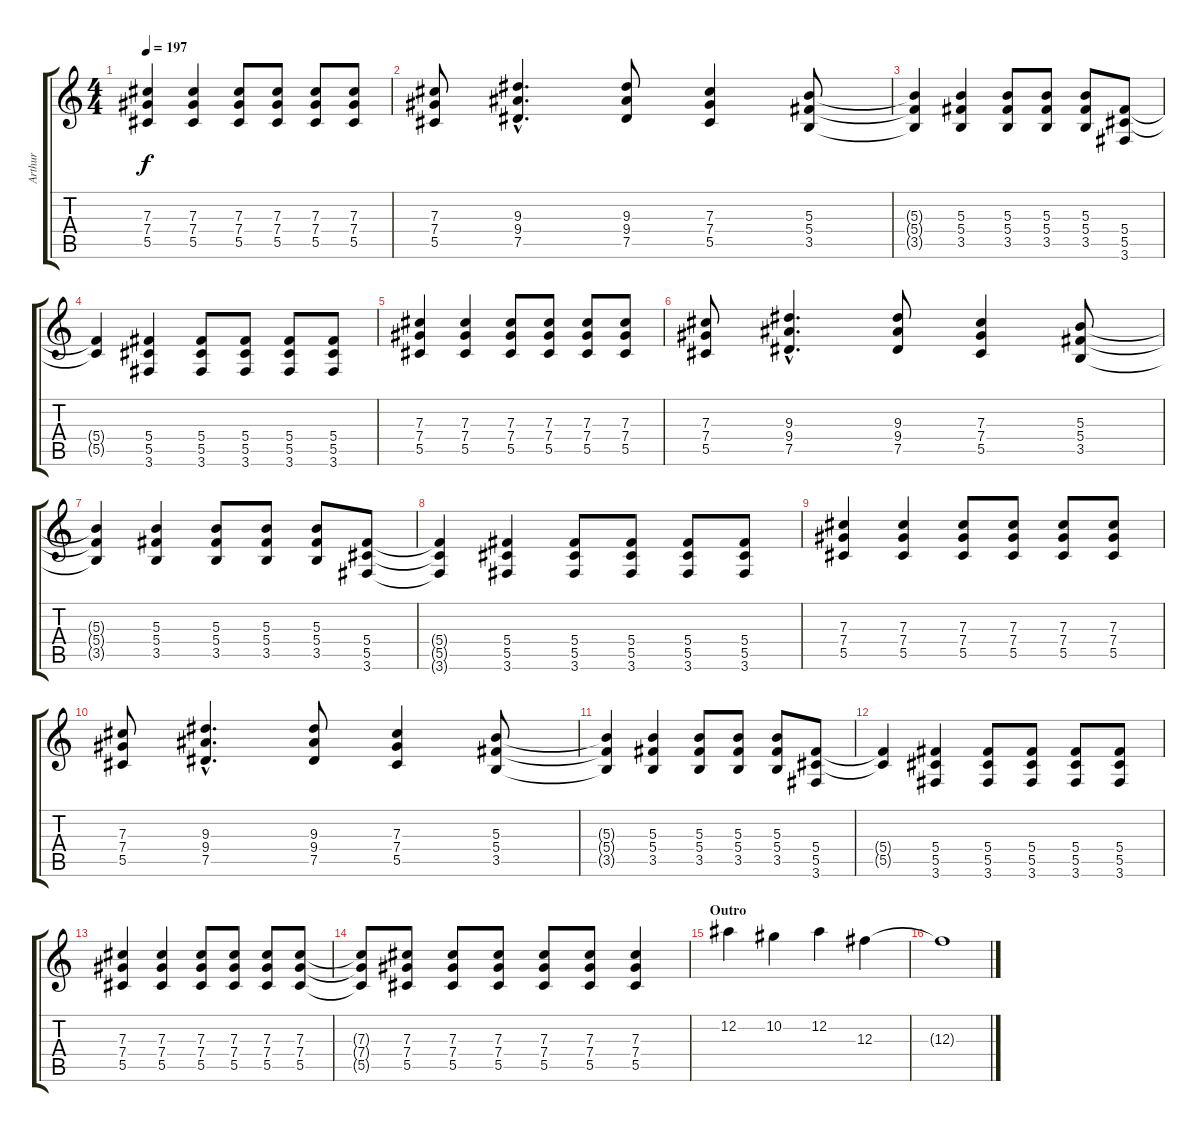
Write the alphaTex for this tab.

\track ("Arthur" "Arthur") {instrument distortionguitar}
\staff {score tabs}
\tuning (Eb4 Bb3 Gb3 Db3 Ab2 Eb2) {hide}
\ts (4 4)
\tempo 197
\clef g2
\ks c
(7.3 7.4 5.5).4{dy f} (7.3 7.4 5.5).4 (7.3 7.4 5.5).8 (7.3 7.4 5.5).8 (7.3 7.4 5.5).8 (7.3 7.4 5.5).8 |
(7.3 7.4 5.5).8 (9.3{hac} 9.4{hac} 7.5{hac}).4{d} (9.3 9.4 7.5).8 (7.3 7.4 5.5).4 (5.3 5.4 3.5).8 |
(5.3{t} 5.4{t} 3.5{t}).4 (5.3 5.4 3.5).4 (5.3 5.4 3.5).8 (5.3 5.4 3.5).8 (5.3 5.4 3.5).8 (5.4 5.5 3.6).8 |
(5.4{t} 5.5{t}).4 (5.4 5.5 3.6).4 (5.4 5.5 3.6).8 (5.4 5.5 3.6).8 (5.4 5.5 3.6).8 (5.4 5.5 3.6).8 |
(7.3 7.4 5.5).4 (7.3 7.4 5.5).4 (7.3 7.4 5.5).8 (7.3 7.4 5.5).8 (7.3 7.4 5.5).8 (7.3 7.4 5.5).8 |
(7.3 7.4 5.5).8 (9.3{hac} 9.4{hac} 7.5{hac}).4{d} (9.3 9.4 7.5).8 (7.3 7.4 5.5).4 (5.3 5.4 3.5).8 |
(5.3{t} 5.4{t} 3.5{t}).4 (5.3 5.4 3.5).4 (5.3 5.4 3.5).8 (5.3 5.4 3.5).8 (5.3 5.4 3.5).8 (5.4 5.5 3.6).8 |
(5.4{t} 5.5{t} 3.6{t}).4 (5.4 5.5 3.6).4 (5.4 5.5 3.6).8 (5.4 5.5 3.6).8 (5.4 5.5 3.6).8 (5.4 5.5 3.6).8 |
(7.3 7.4 5.5).4 (7.3 7.4 5.5).4 (7.3 7.4 5.5).8 (7.3 7.4 5.5).8 (7.3 7.4 5.5).8 (7.3 7.4 5.5).8 |
(7.3 7.4 5.5).8 (9.3{hac} 9.4{hac} 7.5{hac}).4{d} (9.3 9.4 7.5).8 (7.3 7.4 5.5).4 (5.3 5.4 3.5).8 |
(5.3{t} 5.4{t} 3.5{t}).4 (5.3 5.4 3.5).4 (5.3 5.4 3.5).8 (5.3 5.4 3.5).8 (5.3 5.4 3.5).8 (5.4 5.5 3.6).8 |
(5.4{t} 5.5{t}).4 (5.4 5.5 3.6).4 (5.4 5.5 3.6).8 (5.4 5.5 3.6).8 (5.4 5.5 3.6).8 (5.4 5.5 3.6).8 |
(7.3 7.4 5.5).4 (7.3 7.4 5.5).4 (7.3 7.4 5.5).8 (7.3 7.4 5.5).8 (7.3 7.4 5.5).8 (7.3 7.4 5.5).8 |
(7.3{t} 7.4{t} 5.5{t}).8 (7.3 7.4 5.5).8 (7.3 7.4 5.5).8 (7.3 7.4 5.5).8 (7.3 7.4 5.5).8 (7.3 7.4 5.5).8 (7.3 7.4 5.5).4 |
\section ("" "Outro")
12.2.4{volume 14 instrument distortionguitar} 10.2.4 12.2.4 12.3.4 |
12.3{t}.1
